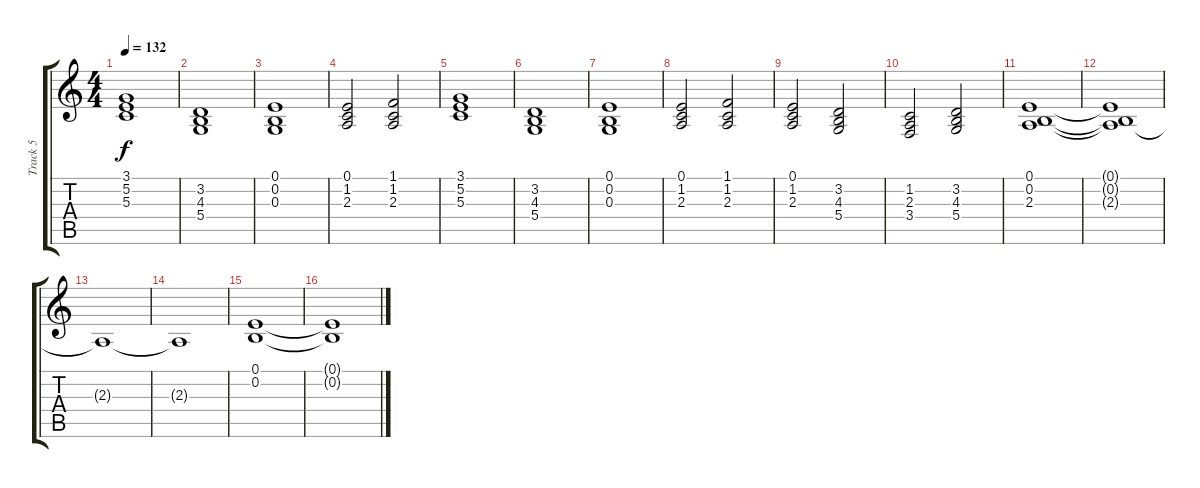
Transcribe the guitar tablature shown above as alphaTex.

\track ("Track 5" "Track 5") {instrument stringensemble2}
\staff {score tabs}
\tuning (E4 B3 G3 D3 A2 E2) {hide}
\ts (4 4)
\tempo 132
\clef g2
\ks c
(3.1 5.2 5.3).1{dy f} |
(3.2 4.3 5.4).1 |
(0.1 0.2 0.3).1 |
(0.1 1.2 2.3).2 (1.1 1.2 2.3).2 |
(3.1 5.2 5.3).1 |
(3.2 4.3 5.4).1 |
(0.1 0.2 0.3).1 |
(0.1 1.2 2.3).2 (1.1 1.2 2.3).2 |
(0.1 1.2 2.3).2 (3.2 4.3 5.4).2 |
(1.2 2.3 3.4).2 (3.2 4.3 5.4).2 |
(0.1 0.2 2.3).1 |
(0.1{t} 0.2{t} 2.3{t}).1 |
2.3{t}.1 |
2.3{t}.1 |
(0.1 0.2).1 |
(0.1{t} 0.2{t}).1
